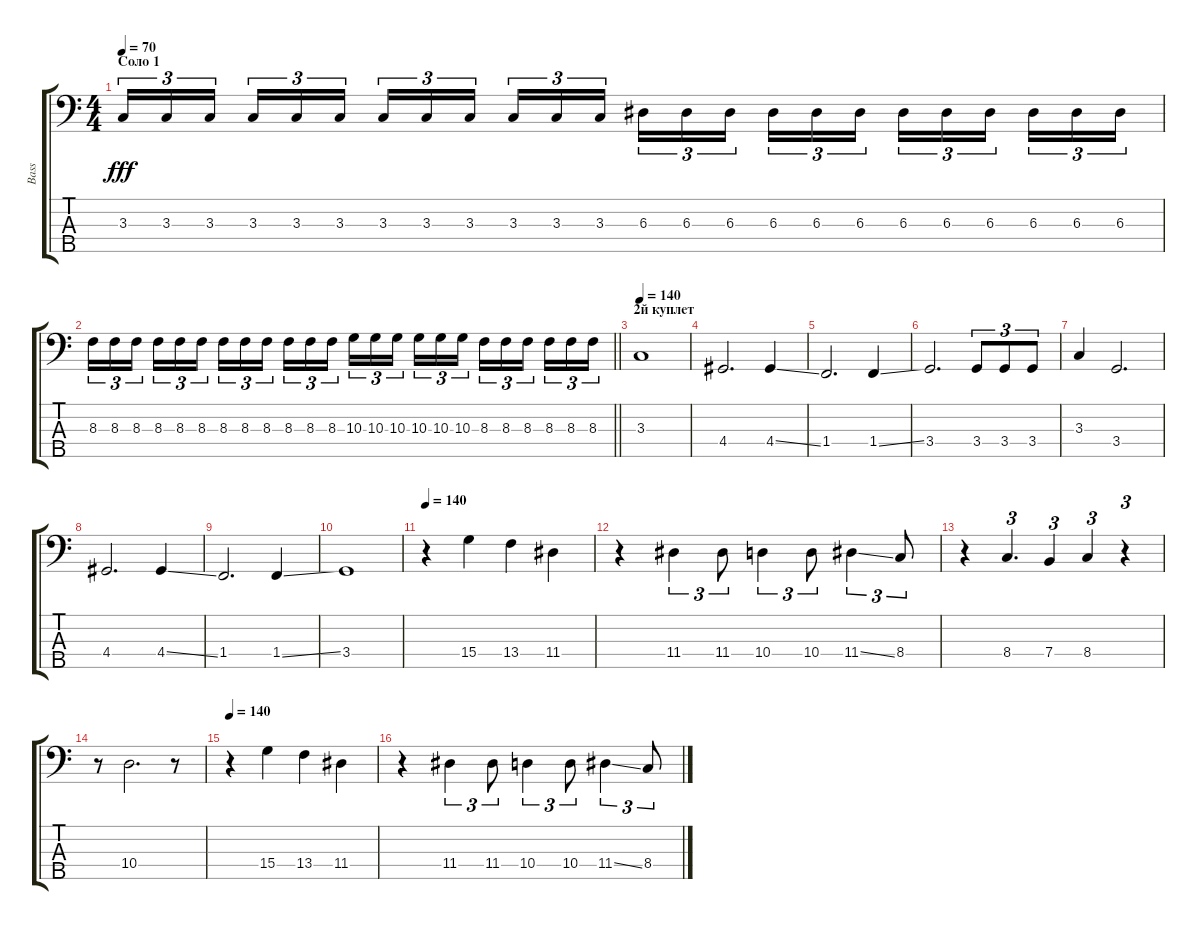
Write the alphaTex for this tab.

\track ("Bass" "Bass") {instrument slapbass2}
\staff {score tabs}
\tuning (G2 D2 A1 E1 B0) {hide}
\ts (4 4)
\section ("" "Соло 1")
\tempo 70
\clef f4
\ks c
3.3.16{tu (3 2) dy fff} 3.3.16{tu (3 2)} 3.3.16{tu (3 2) beam splitsecondary} 3.3.16{tu (3 2)} 3.3.16{tu (3 2)} 3.3.16{tu (3 2)} 3.3.16{tu (3 2)} 3.3.16{tu (3 2)} 3.3.16{tu (3 2) beam splitsecondary} 3.3.16{tu (3 2)} 3.3.16{tu (3 2)} 3.3.16{tu (3 2)} 6.3.16{tu (3 2)} 6.3.16{tu (3 2)} 6.3.16{tu (3 2) beam splitsecondary} 6.3.16{tu (3 2)} 6.3.16{tu (3 2)} 6.3.16{tu (3 2)} 6.3.16{tu (3 2)} 6.3.16{tu (3 2)} 6.3.16{tu (3 2) beam splitsecondary} 6.3.16{tu (3 2)} 6.3.16{tu (3 2)} 6.3.16{tu (3 2)} |
\barLineRight lightlight
8.3.16{tu (3 2)} 8.3.16{tu (3 2)} 8.3.16{tu (3 2) beam splitsecondary} 8.3.16{tu (3 2)} 8.3.16{tu (3 2)} 8.3.16{tu (3 2)} 8.3.16{tu (3 2)} 8.3.16{tu (3 2)} 8.3.16{tu (3 2) beam splitsecondary} 8.3.16{tu (3 2)} 8.3.16{tu (3 2)} 8.3.16{tu (3 2)} 10.3.16{tu (3 2)} 10.3.16{tu (3 2)} 10.3.16{tu (3 2) beam splitsecondary} 10.3.16{tu (3 2)} 10.3.16{tu (3 2)} 10.3.16{tu (3 2)} 8.3.16{tu (3 2)} 8.3.16{tu (3 2)} 8.3.16{tu (3 2) beam splitsecondary} 8.3.16{tu (3 2)} 8.3.16{tu (3 2)} 8.3.16{tu (3 2)} |
\section ("" "2й куплет")
\tempo 140
3.3.1 |
4.4.2{d} 4.4{ss}.4 |
1.4.2{d} 1.4{ss}.4 |
3.4.2{d} 3.4.8{tu (3 2)} 3.4.8{tu (3 2)} 3.4.8{tu (3 2)} |
3.3.4 3.4.2{d} |
4.4.2{d} 4.4{ss}.4 |
1.4.2{d} 1.4{ss}.4 |
3.4.1 |
\tempo 140
r.4 15.4.4 13.4.4 11.4.4 |
r.4 11.4.4{tu (3 2)} 11.4.8{tu (3 2)} 10.4.4{tu (3 2)} 10.4.8{tu (3 2)} 11.4{ss}.4{tu (3 2)} 8.4.8{tu (3 2)} |
r.4 8.4.4{d tu (3 2)} 7.4.4{tu (3 2)} 8.4.4{tu (3 2)} r.4{tu (3 2)} |
r.8 10.4.2{d} r.8 |
\tempo 140
r.4 15.4.4 13.4.4 11.4.4 |
r.4 11.4.4{tu (3 2)} 11.4.8{tu (3 2)} 10.4.4{tu (3 2)} 10.4.8{tu (3 2)} 11.4{ss}.4{tu (3 2)} 8.4.8{tu (3 2)}
